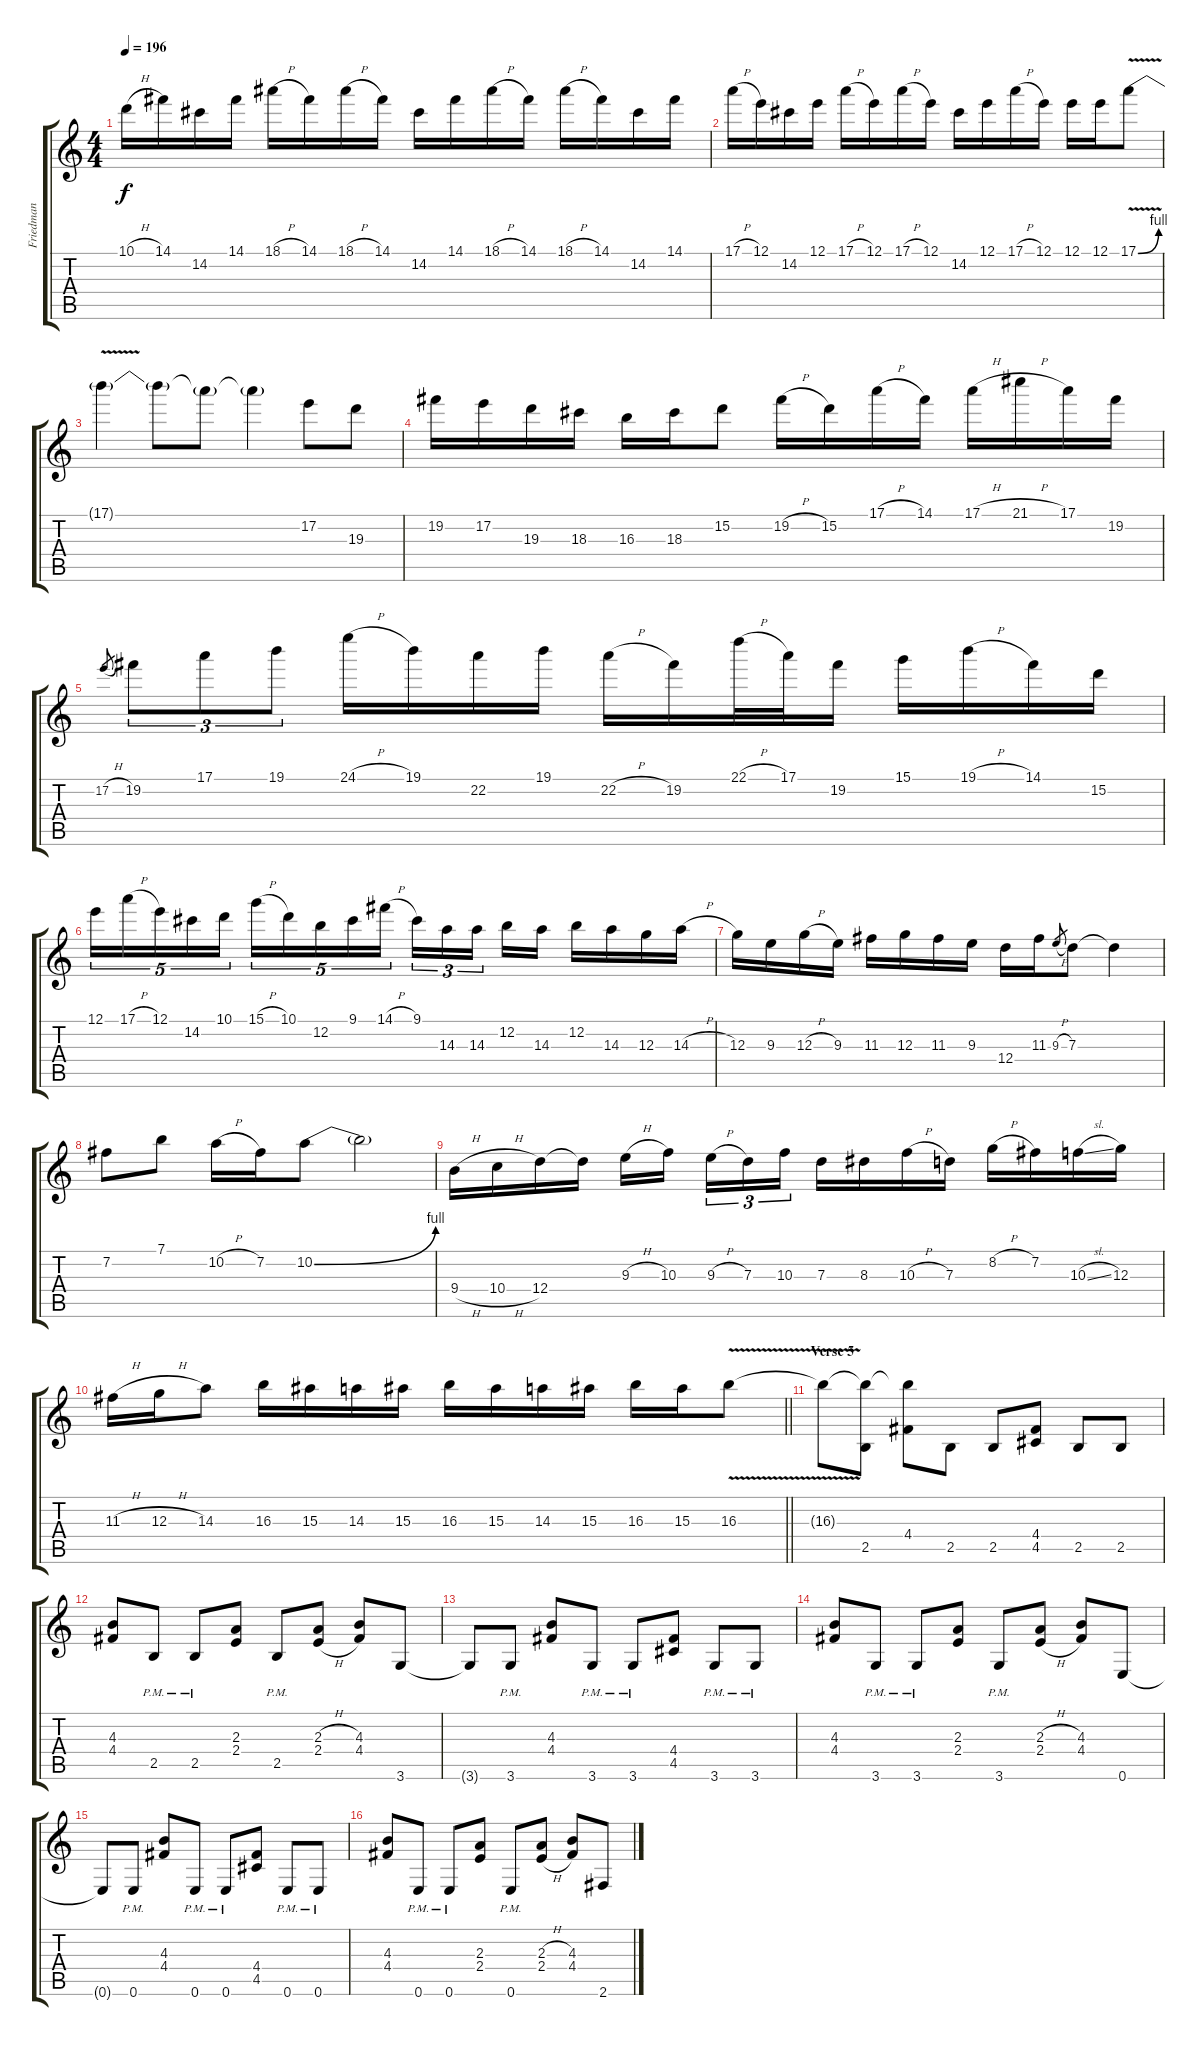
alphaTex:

\track ("Friedman" "Friedman") {instrument distortionguitar}
\staff {score tabs}
\tuning (E4 B3 G3 D3 A2 E2) {hide}
\ts (4 4)
\tempo 196
\clef g2
\ks c
10.1{h}.16{dy f} 14.1.16 14.2.16 14.1.16 18.1{h}.16 14.1.16 18.1{h}.16 14.1.16 14.2.16 14.1.16 18.1{h}.16 14.1.16 18.1{h}.16 14.1.16 14.2.16 14.1.16 |
17.1{h}.16 12.1.16 14.2.16 12.1.16 17.1{h}.16 12.1.16 17.1{h}.16 12.1.16 14.2.16 12.1.16 17.1{h}.16 12.1.16 12.1.16 12.1.16 17.1{be (bend 0 0 60 4) v}.8 |
17.1{t}.4 17.1{t}.8 17.1{t}.8 17.1{t}.4 17.2.8 19.3.8 |
19.2.16 17.2.16 19.3.16 18.3.16 16.3.16 18.3.16 15.2.8 19.2{h}.16 15.2.16 17.1{h}.16 14.1.16 17.1{h}.16 21.1{h}.16 17.1.16 19.2.16 |
17.2{h}.8{gr} 19.2.8{tu (3 2)} 17.1.8{tu (3 2)} 19.1.8{tu (3 2)} 24.1{h}.16 19.1.16 22.2.16 19.1.16 22.2{h}.16 19.2.16 22.1{h}.32 17.1.32 19.2.16 15.1.16 19.1{h}.16 14.1.16 15.2.16 |
12.1.16{tu (5 4)} 17.1{h}.16{tu (5 4)} 12.1.16{tu (5 4)} 14.2.16{tu (5 4)} 10.1.16{tu (5 4)} 15.1{h}.16{tu (5 4)} 10.1.16{tu (5 4)} 12.2.16{tu (5 4)} 9.1.16{tu (5 4)} 14.1{h}.16{tu (5 4)} 9.1.16{tu (3 2)} 14.3.16{tu (3 2)} 14.3.16{tu (3 2) beam splitsecondary} 12.2.16 14.3.16 12.2.16 14.3.16 12.3.16 14.3{h}.16 |
12.3.16 9.3.16 12.3{h}.16 9.3.16 11.3.16 12.3.16 11.3.16 9.3.16 12.4.16 11.3.16 9.3{h}.8{gr} 7.3.8 7.3{t}.4 |
7.2.8 7.1.8 10.2{h}.16 7.2.16 10.2{be (bend 0 0 60 4)}.8 10.2{t}.2 |
9.4{h}.16 10.4{h}.16 12.4.16 12.4{t}.16 9.3{h}.16 10.3.16{beam splitsecondary} 9.3{h}.16{tu (3 2)} 7.3.16{tu (3 2)} 10.3.16{tu (3 2)} 7.3.16 8.3.16 10.3{h}.16 7.3.16 8.2{h}.16 7.2.16 10.3{sl}.16 12.3.16 |
\barLineRight lightlight
11.3{h}.16 12.3{h}.16 14.3.8 16.3.16 15.3.16 14.3.16 15.3.16 16.3.16 15.3.16 14.3.16 15.3.16 16.3.16 15.3.16 16.3{v}.8 |
\section ("" "Verse 5")
16.3{t}.8 (16.3{t} 2.5).8{volume 13 instrument distortionguitar} (16.3{t} 4.4).8 2.5.8 2.5.8 (4.4 4.5).8 2.5.8 2.5.8 |
(4.3 4.4).8{volume 13 instrument distortionguitar} 2.5{pm}.8 2.5{pm}.8 (2.3 2.4).8 2.5{pm}.8 (2.3{h} 2.4{h}).8 (4.3 4.4).8 3.6.8 |
3.6{t}.8 3.6{pm}.8 (4.3 4.4).8 3.6{pm}.8 3.6{pm}.8 (4.4 4.5).8 3.6{pm}.8 3.6{pm}.8 |
(4.3 4.4).8 3.6{pm}.8 3.6{pm}.8 (2.3 2.4).8 3.6{pm}.8 (2.3{h} 2.4{h}).8 (4.3 4.4).8 0.6.8 |
0.6{t}.8 0.6{pm}.8 (4.3 4.4).8 0.6{pm}.8 0.6{pm}.8 (4.4 4.5).8 0.6{pm}.8 0.6{pm}.8 |
(4.3 4.4).8 0.6{pm}.8 0.6{pm}.8 (2.3 2.4).8 0.6{pm}.8 (2.3{h} 2.4{h}).8 (4.3 4.4).8 2.6.8
